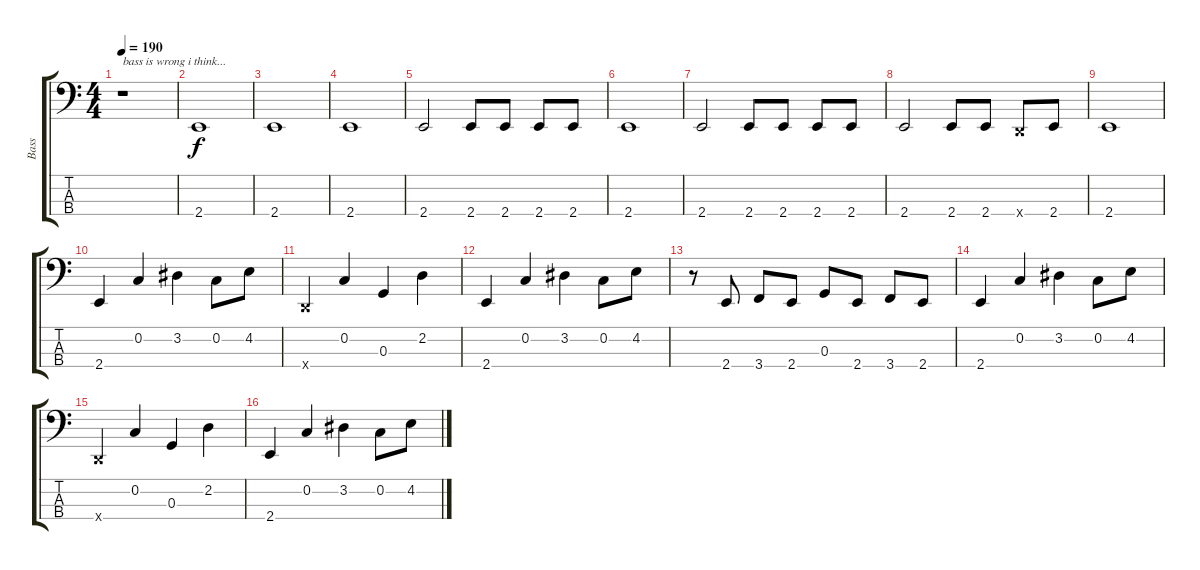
\track ("Bass" "Bass") {instrument electricbasspick}
\staff {score tabs}
\tuning (F2 C2 G1 D1) {hide}
\ts (4 4)
\tempo 190
\clef f4
\ks c
r.1{txt "bass is wrong i think..." dy f instrument electricbasspick} |
2.4.1 |
2.4.1 |
2.4.1 |
2.4.2 2.4.8 2.4.8 2.4.8 2.4.8 |
2.4.1 |
2.4.2 2.4.8 2.4.8 2.4.8 2.4.8 |
2.4.2 2.4.8 2.4.8 0.4{x}.8 2.4.8 |
2.4.1 |
2.4.4 0.2.4 3.2.4 0.2.8 4.2.8 |
0.4{x}.4 0.2.4 0.3.4 2.2.4 |
2.4.4 0.2.4 3.2.4 0.2.8 4.2.8 |
r.8 2.4.8 3.4.8 2.4.8 0.3.8 2.4.8 3.4.8 2.4.8 |
2.4.4 0.2.4 3.2.4 0.2.8 4.2.8 |
0.4{x}.4 0.2.4 0.3.4 2.2.4 |
2.4.4 0.2.4 3.2.4 0.2.8 4.2.8
